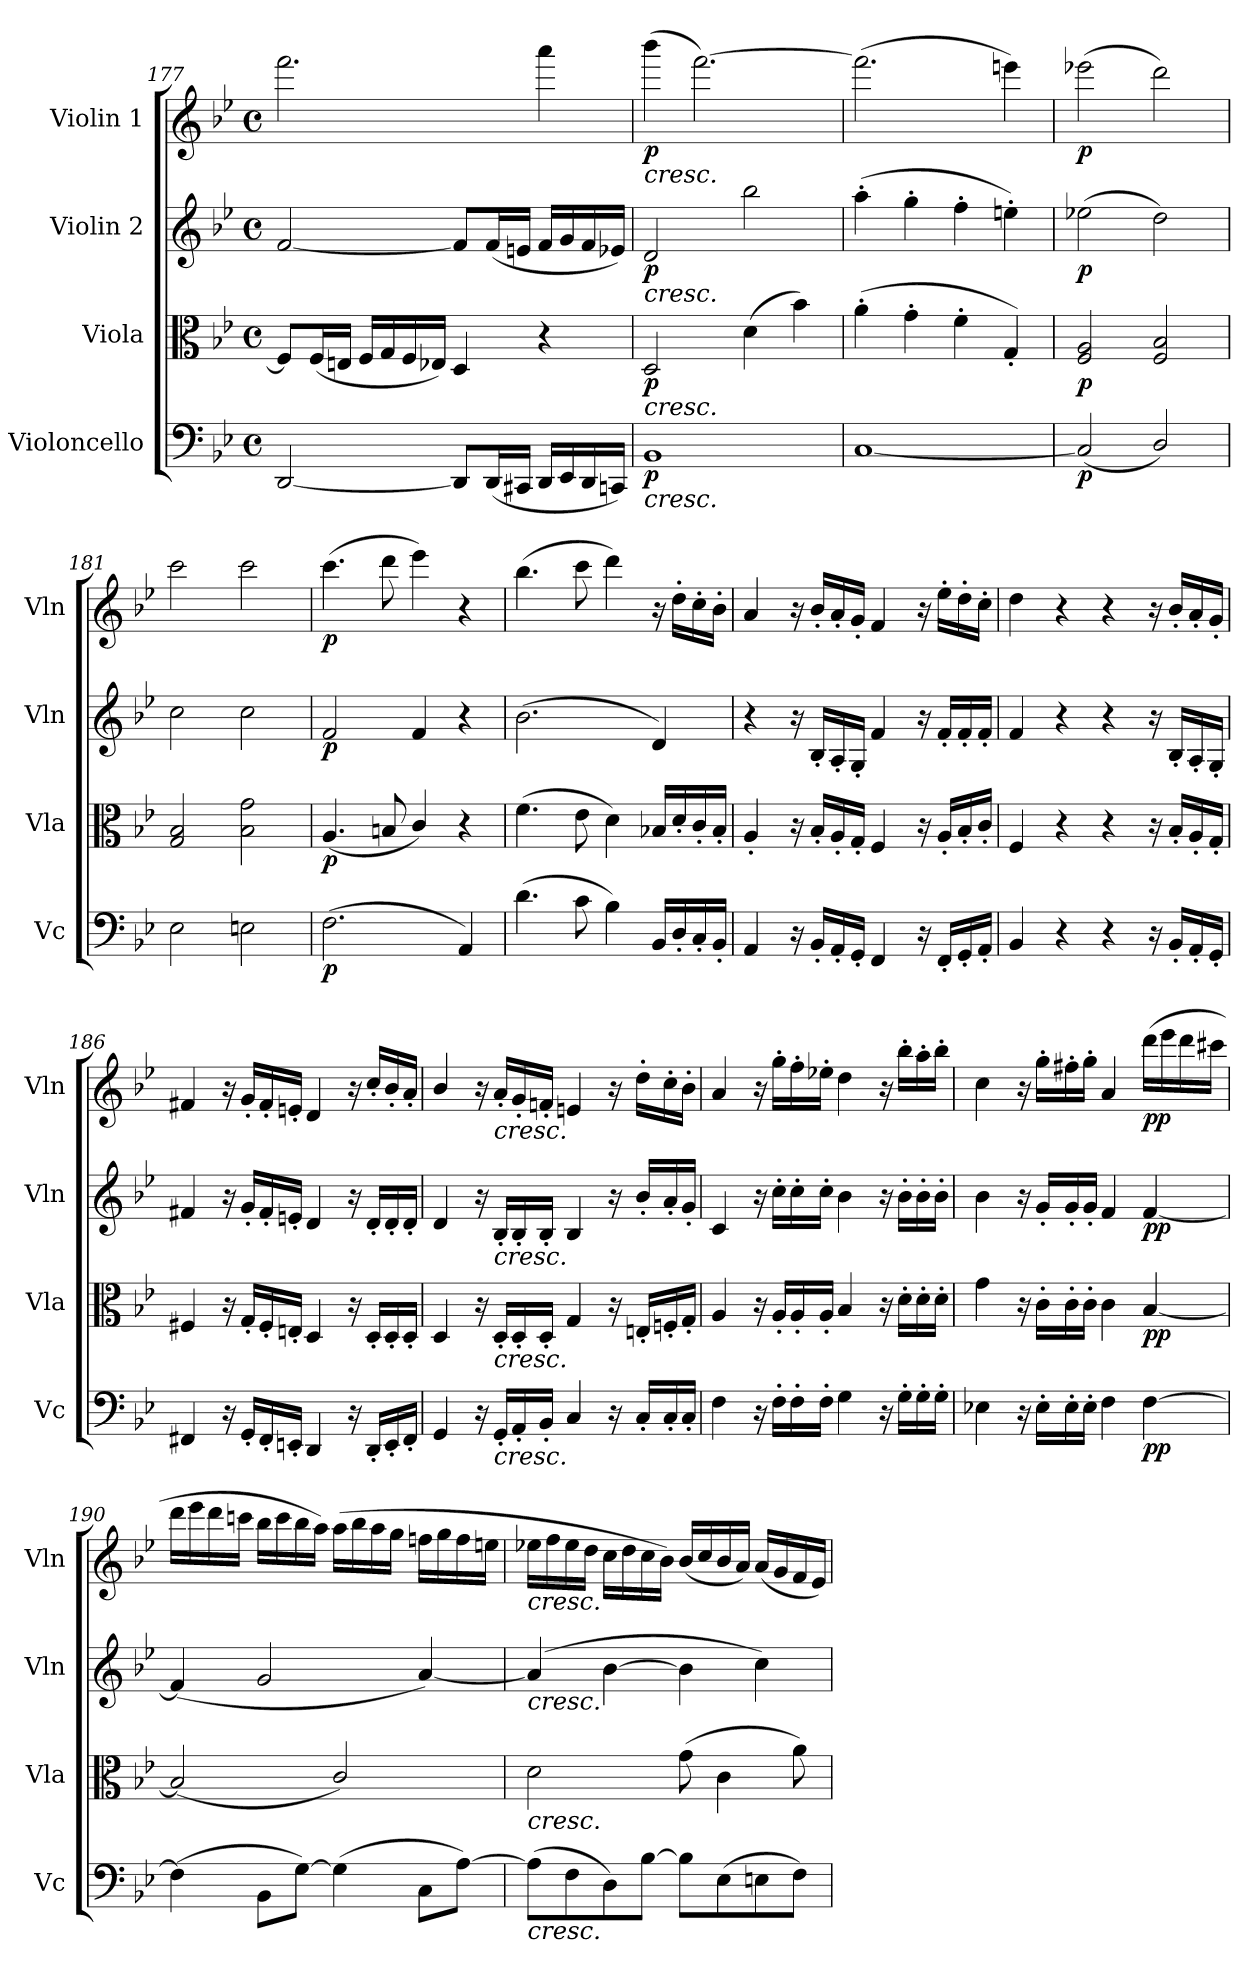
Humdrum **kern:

**kern	**dynam	**kern	**dynam	**kern	**dynam	**kern	**dynam
*part4	*part4	*part3	*part3	*part2	*part2	*part1	*part1
*staff4	*staff4	*staff3	*staff3	*staff2	*staff2	*staff1	*staff1
*I"Violoncello	*	*I"Viola	*	*I"Violin 2	*	*I"Violin 1	*
*I'Vc	*	*I'Vla	*	*I'Vln	*	*I'Vln	*
*clefF4	*	*clefC3	*	*clefG2	*	*clefG2	*
*k[b-e-]	*	*k[b-e-]	*	*k[b-e-]	*	*k[b-e-]	*
*M4/4	*	*M4/4	*	*M4/4	*	*M4/4	*
*met(c)	*	*met(c)	*	*met(c)	*	*met(c)	*
=177	=177	=177	=177	=177	=177	=177	=177
[2DD/	.	8F/L]	.	[2f/	.	2.fff\	.
.	.	(16F/L	.	.	.	.	.
.	.	16En/JJ	.	.	.	.	.
.	.	16F/LL	.	.	.	.	.
.	.	16G/	.	.	.	.	.
.	.	16F/	.	.	.	.	.
.	.	16E-X/JJ)	.	.	.	.	.
8DD/L]	.	4D/	.	8f/L]	.	.	.
(16DD/L	.	.	.	(16f/L	.	.	.
16CC#X/JJ	.	.	.	16en/JJ	.	.	.
16DD/LL	.	4r	.	16f/LL	.	4aaa\	.
16EE-/	.	.	.	16g/	.	.	.
16DD/	.	.	.	16f/	.	.	.
16CCn/JJ)	.	.	.	16e-X/JJ)	.	.	.
=178	=178	=178	=178	=178	=178	=178	=178
!	!LO:HP:b	!	!LO:HP:b	!	!LO:HP:b	!	!LO:HP:b
!	!LO:DY:n=1:b	!	!LO:DY:n=1:b	!	!LO:DY:n=1:b	!	!LO:DY:n=1:b
1BB-	< p	2D/	< p	2d/	< p	(4bbb-\	< p
.	.	.	.	.	.	[2.fff\)	.
.	.	(4d\	.	2bb-\	.	.	.
.	.	4b-\)	.	.	.	.	.
!!LO:LB:g=z
=179	=179	=179	=179	=179	=179	=179	=179
[1C	.	(4a'\	.	(4aa'\	.	(2.fff\]	.
.	.	4g'\	.	4gg'\	.	.	.
.	.	4f'\	.	4ff'\	.	.	.
.	.	4G'/)	.	4een'\)	.	4eeen\)	.
=180	=180	=180	=180	=180	=180	=180	=180
!	!LO:DY:b	!	!LO:DY:b	!	!LO:DY:b	!	!LO:DY:b
(2C/]	p	2F/ 2A/	p	(2ee-X\	p	(2eee-X\	p
2D/)	.	2F/ 2B-/	.	2dd\)	.	2ddd\)	.
=181	=181	=181	=181	=181	=181	=181	=181
2E-\	.	2G/ 2B-/	.	2cc\	.	2ccc\	.
2En\	.	2B-\ 2g\	.	2cc\	.	2ccc\	.
.	[	.	[	.	[	.	[
=182	=182	=182	=182	=182	=182	=182	=182
!	!LO:DY:b	!	!LO:DY:b	!	!LO:DY:b	!	!LO:DY:b
(2.F\	p	(4.A/	p	2f/	p	(4.ccc\	p
.	.	8Bn/	.	.	.	8ddd\	.
.	.	4c/)	.	4f/	.	4eee-\)	.
4AA/)	.	4r	.	4r	.	4r	.
=183	=183	=183	=183	=183	=183	=183	=183
(4.d\	.	(4.f\	.	(2.b-\	.	(4.bb-\	.
8c\	.	8e-\	.	.	.	8ccc\	.
4B-\)	.	4d\)	.	.	.	4ddd\)	.
!	!LO:DY:b	!	!	!	!	!	!
!	!LO:DY:n=1:b	!	!LO:DY:b	!	!	!	!
!	!	!	!LO:DY:n=1:b	!	!	!	!
16BB-/LL	pp other-dynamics	16B-X/LL	pp other-dynamics	4d/)	.	16r	.
!	!	!	!	!	!	!	!LO:DY:b
!	!	!	!	!	!	!	!LO:DY:n=1:b
16D'/	.	16d'/	.	.	.	16dd'\LL	pp other-dynamics
16C'/	.	16c'/	.	.	.	16cc'\	.
16BB-'/JJ	.	16B-'/JJ	.	.	.	16b-'\JJ	.
=184	=184	=184	=184	=184	=184	=184	=184
4AA/	.	4A'/	.	4r	.	4a/	.
!	!	!	!	!	!LO:DY:b	!	!
!	!	!	!	!	!LO:DY:n=1:b	!	!
16r	.	16r	.	16r	pp other-dynamics	16r	.
16BB-'/LL	.	16B-'/LL	.	16B-'/LL	.	16b-'/LL	.
16AA'/	.	16A'/	.	16A'/	.	16a'/	.
16GG'/JJ	.	16G'/JJ	.	16G'/JJ	.	16g'/JJ	.
4FF/	.	4F/	.	4f/	.	4f/	.
16r	.	16r	.	16r	.	16r	.
16FF'/LL	.	16A'/LL	.	16f'/LL	.	16ee-'\LL	.
16GG'/	.	16B-'/	.	16f'/	.	16dd'\	.
16AA'/JJ	.	16c'/JJ	.	16f'/JJ	.	16cc'\JJ	.
=185	=185	=185	=185	=185	=185	=185	=185
4BB-/	.	4F/	.	4f/	.	4dd\	.
4r	.	4r	.	4r	.	4r	.
4r	.	4r	.	4r	.	4r	.
16r	.	16r	.	16r	.	16r	.
16BB-'/LL	.	16B-'/LL	.	16B-'/LL	.	16b-'/LL	.
16AA'/	.	16A'/	.	16A'/	.	16a'/	.
16GG'/JJ	.	16G'/JJ	.	16G'/JJ	.	16g'/JJ	.
!!LO:LB:g=z
=186	=186	=186	=186	=186	=186	=186	=186
4FF#X/	.	4F#X/	.	4f#X/	.	4f#X/	.
16r	.	16r	.	16r	.	16r	.
16GG'/LL	.	16G'/LL	.	16g'/LL	.	16g'/LL	.
16FF#'/	.	16F#'/	.	16f#'/	.	16f#'/	.
16EEn'/JJ	.	16En'/JJ	.	16en'/JJ	.	16en'/JJ	.
4DD/	.	4D/	.	4d/	.	4d/	.
16r	.	16r	.	16r	.	16r	.
16DD'/LL	.	16D'/LL	.	16d'/LL	.	16cc'/LL	.
16EE'/	.	16D'/	.	16d'/	.	16b-'/	.
16FF#'/JJ	.	16D'/JJ	.	16d'/JJ	.	16a'/JJ	.
=187	=187	=187	=187	=187	=187	=187	=187
4GG/	.	4D/	.	4d/	.	4b-/	.
16r	.	16r	.	16r	.	16r	.
!	!	!	!	!	!	!LO:TX:b:i:t=cresc.	!
!	!	!	!	!LO:TX:b:i:t=cresc.	!	!	!
!	!	!LO:TX:b:i:t=cresc.	!	!	!	!	!
!LO:TX:b:i:t=cresc.	!	!	!	!	!	!	!
16GG'/LL	.	16D'/LL	.	16B-'/LL	.	16a'/LL	.
16AA'/	.	16D'/	.	16B-'/	.	16g'/	.
16BB-'/JJ	.	16D'/JJ	.	16B-'/JJ	.	16fn'/JJ	.
4C/	.	4G/	.	4B-/	.	4en/	.
16r	.	16r	.	16r	.	16r	.
16C'/LL	.	16En'/LL	.	16b-'/LL	.	16dd'\LL	.
16C'/	.	16Fn'/	.	16a'/	.	16cc'\	.
16C'/JJ	.	16G'/JJ	.	16g'/JJ	.	16b-'\JJ	.
=188	=188	=188	=188	=188	=188	=188	=188
4F\	.	4A/	.	4c/	.	4a/	.
16r	.	16r	.	16r	.	16r	.
16F'\LL	.	16A'/LL	.	16cc'\LL	.	16gg'\LL	.
16F'\	.	16A'/	.	16cc'\	.	16ff'\	.
16F'\JJ	.	16A'/JJ	.	16cc'\JJ	.	16ee-X'\JJ	.
4G\	.	4B-/	.	4b-\	.	4dd\	.
16r	.	16r	.	16r	.	16r	.
16G'\LL	.	16d'\LL	.	16b-'\LL	.	16bb-'\LL	.
16G'\	.	16d'\	.	16b-'\	.	16aa'\	.
16G'\JJ	.	16d'\JJ	.	16b-'\JJ	.	16bb-'\JJ	.
=189	=189	=189	=189	=189	=189	=189	=189
4E-X\	.	4g\	.	4b-\	.	4cc\	.
16r	.	16r	.	16r	.	16r	.
16E-'\LL	.	16c'\LL	.	16g'/LL	.	16gg'\LL	.
16E-'\	.	16c'\	.	16g'/	.	16ff#X'\	.
16E-'\JJ	.	16c'\JJ	.	16g'/JJ	.	16gg'\JJ	.
4F\	.	4c\	.	4f/	.	4a/	.
!	!LO:DY:b	!	!LO:DY:b	!	!LO:DY:b	!	!LO:DY:b
[4F\	pp	[4B-/	pp	[4f/	pp	(16ddd\LL	pp
.	.	.	.	.	.	16eee-\	.
.	.	.	.	.	.	16ddd\	.
.	.	.	.	.	.	16ccc#X\JJ	.
!!LO:PB:g=z
=190	=190	=190	=190	=190	=190	=190	=190
(4F\]	.	(2B-/]	.	(4f/]	.	16ddd\LL	.
.	.	.	.	.	.	16eee-\	.
.	.	.	.	.	.	16ddd\	.
.	.	.	.	.	.	16cccn\JJ	.
8BB-\L	.	.	.	2g/	.	16bb-\LL	.
.	.	.	.	.	.	16ccc\	.
[8G\J)	.	.	.	.	.	16bb-\	.
.	.	.	.	.	.	16aa\JJ)	.
(4G\]	.	2c/)	.	.	.	(16aa\LL	.
.	.	.	.	.	.	16bb-\	.
.	.	.	.	.	.	16aa\	.
.	.	.	.	.	.	16gg\JJ	.
8C\L	.	.	.	[4a/)	.	16ffn\LL	.
.	.	.	.	.	.	16gg\	.
[8A\J)	.	.	.	.	.	16ff\	.
.	.	.	.	.	.	16een\JJ	.
=191	=191	=191	=191	=191	=191	=191	=191
!	!	!	!	!	!	!LO:TX:b:i:t=cresc.	!
!	!	!	!	!LO:TX:b:i:t=cresc.	!	!	!
!	!	!LO:TX:b:i:t=cresc.	!	!	!	!	!
!LO:TX:b:i:t=cresc.	!	!	!	!	!	!	!
(8A\L]	.	2d\	.	(4a/]	.	16ee-X\LL	.
.	.	.	.	.	.	16ff\	.
8F\	.	.	.	.	.	16ee-\	.
.	.	.	.	.	.	16dd\JJ	.
8D\)	.	.	.	[4b-\	.	16cc\LL	.
.	.	.	.	.	.	16dd\	.
[8B-\J	.	.	.	.	.	16cc\	.
.	.	.	.	.	.	16b-\JJ)	.
8B-\L]	.	(8g\	.	4b-\]	.	(16b-/LL	.
.	.	.	.	.	.	16cc/	.
(8E-\	.	4c\	.	.	.	16b-/	.
.	.	.	.	.	.	16a/JJ)	.
8En\	.	.	.	4cc\)	.	(16a/LL	.
.	.	.	.	.	.	16g/	.
8F\J)	.	8a\)	.	.	.	16f/	.
.	.	.	.	.	.	16e-/JJ)	.
=	=	=	=	=	=	=	=
*-	*-	*-	*-	*-	*-	*-	*-
